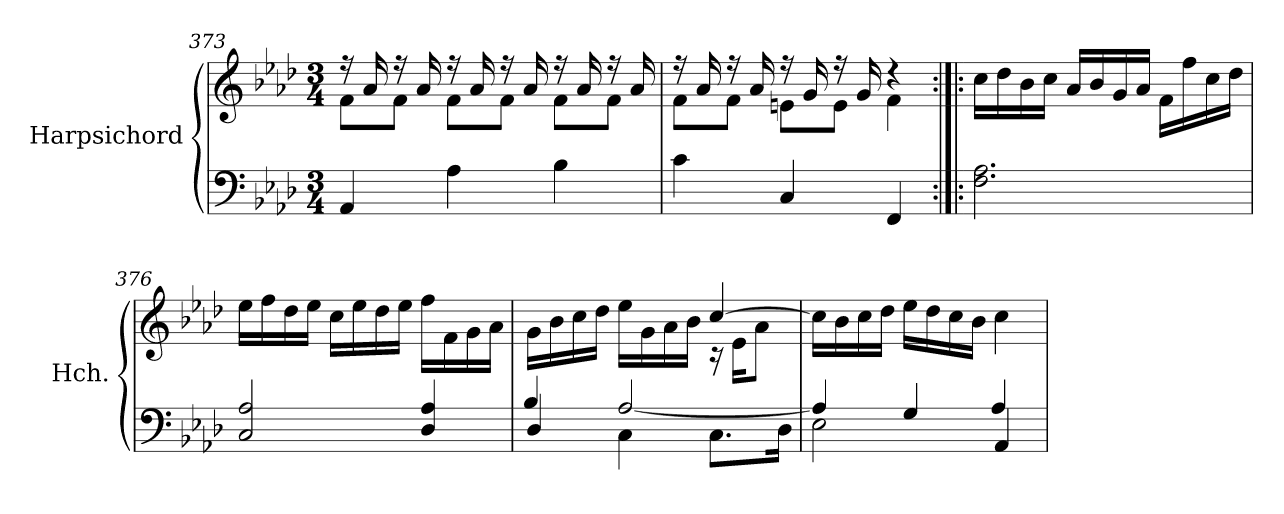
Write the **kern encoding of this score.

**kern	**kern
*part1	*part1
*staff2	*staff1
*I"Harpsichord	*
*I'Hch.	*
*clefF4	*clefG2
*k[b-e-a-d-]	*k[b-e-a-d-]
*M3/4	*M3/4
=373	=373
*	*^
4AA-/	16r	8f\L
.	16a-/	.
.	16r	8f\J
.	16a-/	.
4A-\	16r	8f\L
.	16a-/	.
.	16r	8f\J
.	16a-/	.
4B-\	16r	8f\L
.	16a-/	.
.	16r	8f\J
.	16a-/	.
!!LO:LB:g=z	!!
=374	=374	=374
4c\	16r	8f\L
.	16a-/	.
.	16r	8f\J
.	16a-/	.
4C/	16r	8en\L
.	16g/	.
.	16r	8e\J
.	16g/	.
4FF/	4r	4f\
*	*v	*v
=375:|!|:	=375:|!|:
2.F\ 2.A-\	16cc\LL
.	16dd-\
.	16b-\
.	16cc\JJ
.	16a-/LL
.	16b-/
.	16g/
.	16a-/JJ
.	16f\LL
.	16ff\
.	16cc\
.	16dd-\JJ
=376	=376
2C/ 2A-/	16ee-\LL
.	16ff\
.	16dd-\
.	16ee-\JJ
.	16cc\LL
.	16ee-\
.	16dd-\
.	16ee-\JJ
4D-/ 4A-/	16ff\LL
.	16f\
.	16g\
.	16a-\JJ
=377	=377
*^	*^
4D-/	4B-/	16g\LL	2ryy
.	.	16b-\	.
.	.	16cc\	.
.	.	16dd-\JJ	.
4C\	[2A-/	16ee-\LL	.
.	.	16g\	.
.	.	16a-\	.
.	.	16b-\JJ	.
8.C\L	.	[4cc/	16r
.	.	.	16e-\KL
.	.	.	8a-\J
16D-\Jk	.	.	.
*	*	*v	*v
!!LO:LB:g=z
=378	=378	=378
2E-\	4A-/]	16cc\LL]
.	.	16b-\
.	.	16cc\
.	.	16dd-\JJ
.	4G/	16ee-\LL
.	.	16dd-\
.	.	16cc\
.	.	16b-\JJ
4AA-/	4A-/	4cc\
*v	*v	*
=	=
*-	*-
